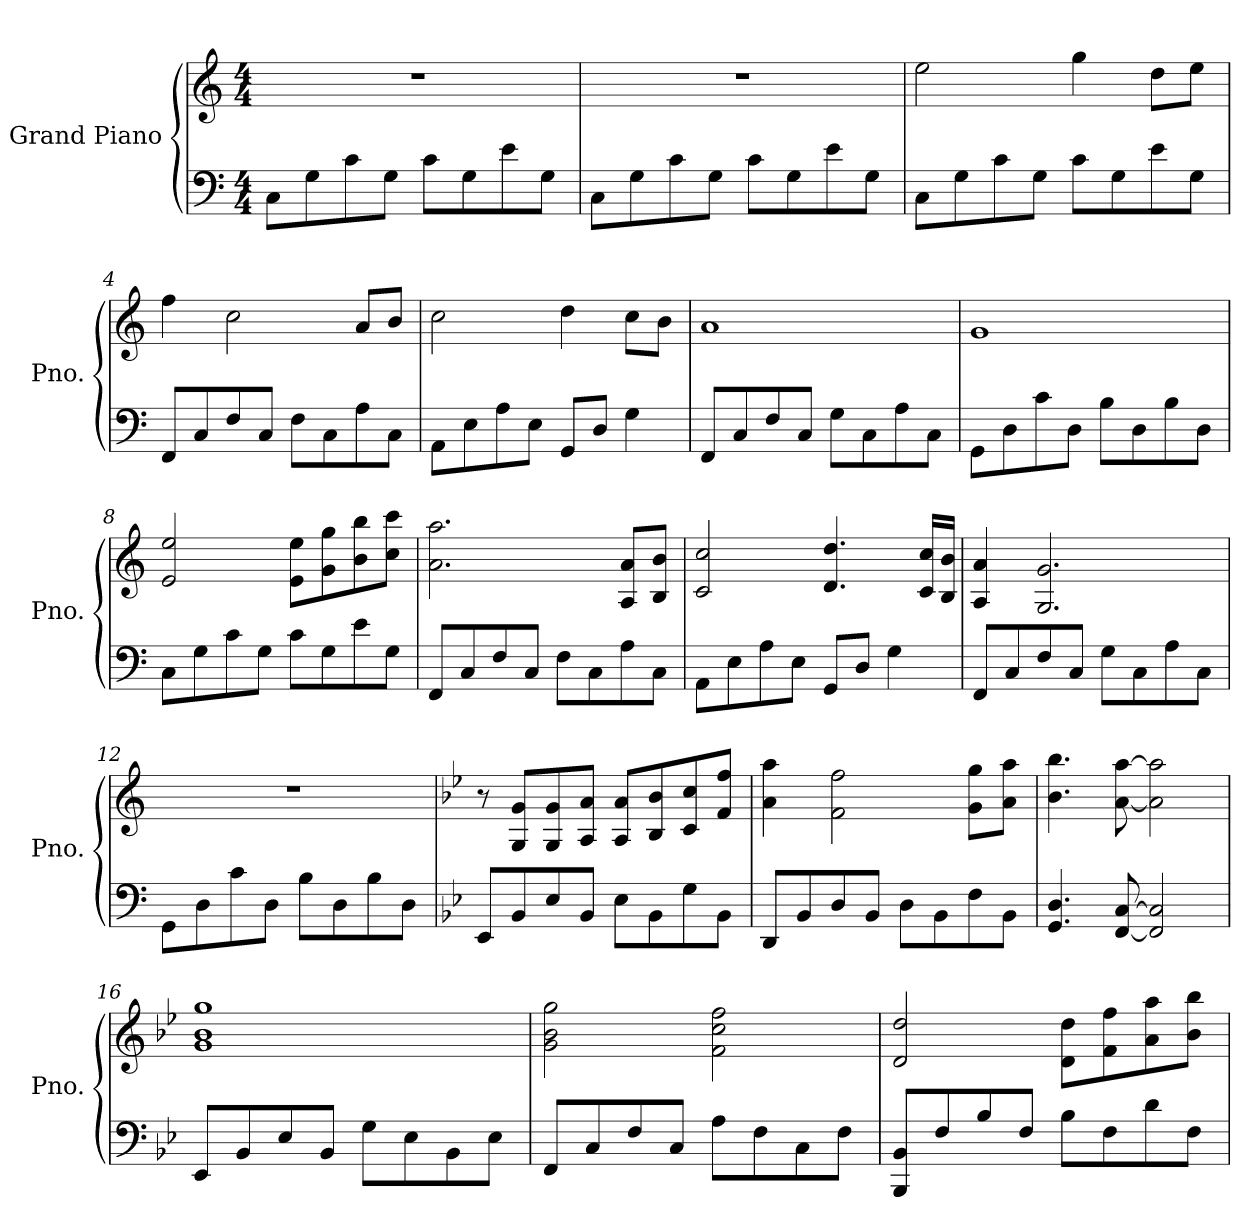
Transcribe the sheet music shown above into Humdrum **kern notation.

**kern	**kern
*part1	*part1
*staff2	*staff1
*I"Grand Piano	*
*I'Pno.	*
*clefF4	*clefG2
*k[]	*k[]
*M4/4	*M4/4
=1	=1
8C\L	1r
8G\	.
8c\	.
8G\J	.
8c\L	.
8G\	.
8e\	.
8G\J	.
=2	=2
8C\L	1r
8G\	.
8c\	.
8G\J	.
8c\L	.
8G\	.
8e\	.
8G\J	.
=3	=3
8C\L	2ee\
8G\	.
8c\	.
8G\J	.
8c\L	4gg\
8G\	.
8e\	8dd\L
8G\J	8ee\J
=4	=4
8FF/L	4ff\
8C/	.
8F/	2cc\
8C/J	.
8F\L	.
8C\	.
8A\	8a/L
8C\J	8b/J
=5	=5
8AA\L	2cc\
8E\	.
8A\	.
8E\J	.
8GG/L	4dd\
8D/J	.
4G\	8cc\L
.	8b\J
!!LO:LB:g=z
=6	=6
8FF/L	1a
8C/	.
8F/	.
8C/J	.
8G\L	.
8C\	.
8A\	.
8C\J	.
=7	=7
8GG\L	1g
8D\	.
8c\	.
8D\J	.
8B\L	.
8D\	.
8B\	.
8D\J	.
=8	=8
8C\L	2e/ 2ee/
8G\	.
8c\	.
8G\J	.
8c\L	8e\ 8ee\L
8G\	8g\ 8gg\
8e\	8b\ 8bb\
8G\J	8cc\ 8ccc\J
=9	=9
8FF/L	2.a\ 2.aa\
8C/	.
8F/	.
8C/J	.
8F\L	.
8C\	.
8A\	8A/ 8a/L
8C\J	8B/ 8b/J
=10	=10
8AA\L	2c/ 2cc/
8E\	.
8A\	.
8E\J	.
8GG/L	4.d/ 4.dd/
8D/J	.
4G\	.
.	16c/ 16cc/LL
.	16B/ 16b/JJ
!!LO:LB:g=z
=11	=11
8FF/L	4A/ 4a/
8C/	.
8F/	2.G/ 2.g/
8C/J	.
8G\L	.
8C\	.
8A\	.
8C\J	.
=12	=12
8GG\L	1r
8D\	.
8c\	.
8D\J	.
8B\L	.
8D\	.
8B\	.
8D\J	.
=13	=13
*k[b-e-]	*k[b-e-]
8EE-/L	8r
8BB-/	8G/ 8g/L
8E-/	8G/ 8g/
8BB-/J	8A/ 8a/J
8E-\L	8A/ 8a/L
8BB-\	8B-/ 8b-/
8G\	8c/ 8cc/
8BB-\J	8f/ 8ff/J
=14	=14
8DD/L	4a\ 4aa\
8BB-/	.
8D/	2f\ 2ff\
8BB-/J	.
8D\L	.
8BB-\	.
8F\	8g\ 8gg\L
8BB-\J	8a\ 8aa\J
=15	=15
4.GG/ 4.D/	4.b-\ 4.bb-\
[8FF/ [8C/	[8a\ [8aa\
2FF/] 2C/]	2a\] 2aa\]
!!LO:LB:g=z
=16	=16
8EE-/L	1g 1b- 1gg
8BB-/	.
8E-/	.
8BB-/J	.
8G\L	.
8E-\	.
8BB-\	.
8E-\J	.
=17	=17
8FF/L	2g\ 2b-\ 2gg\
8C/	.
8F/	.
8C/J	.
8A\L	2f\ 2cc\ 2ff\
8F\	.
8C\	.
8F\J	.
=18	=18
8BBB-/ 8BB-/L	2d/ 2dd/
8F/	.
8B-/	.
8F/J	.
8B-\L	8d\ 8dd\L
8F\	8f\ 8ff\
8d\	8a\ 8aa\
8F\J	8b-\ 8bb-\J
=	=
*-	*-
